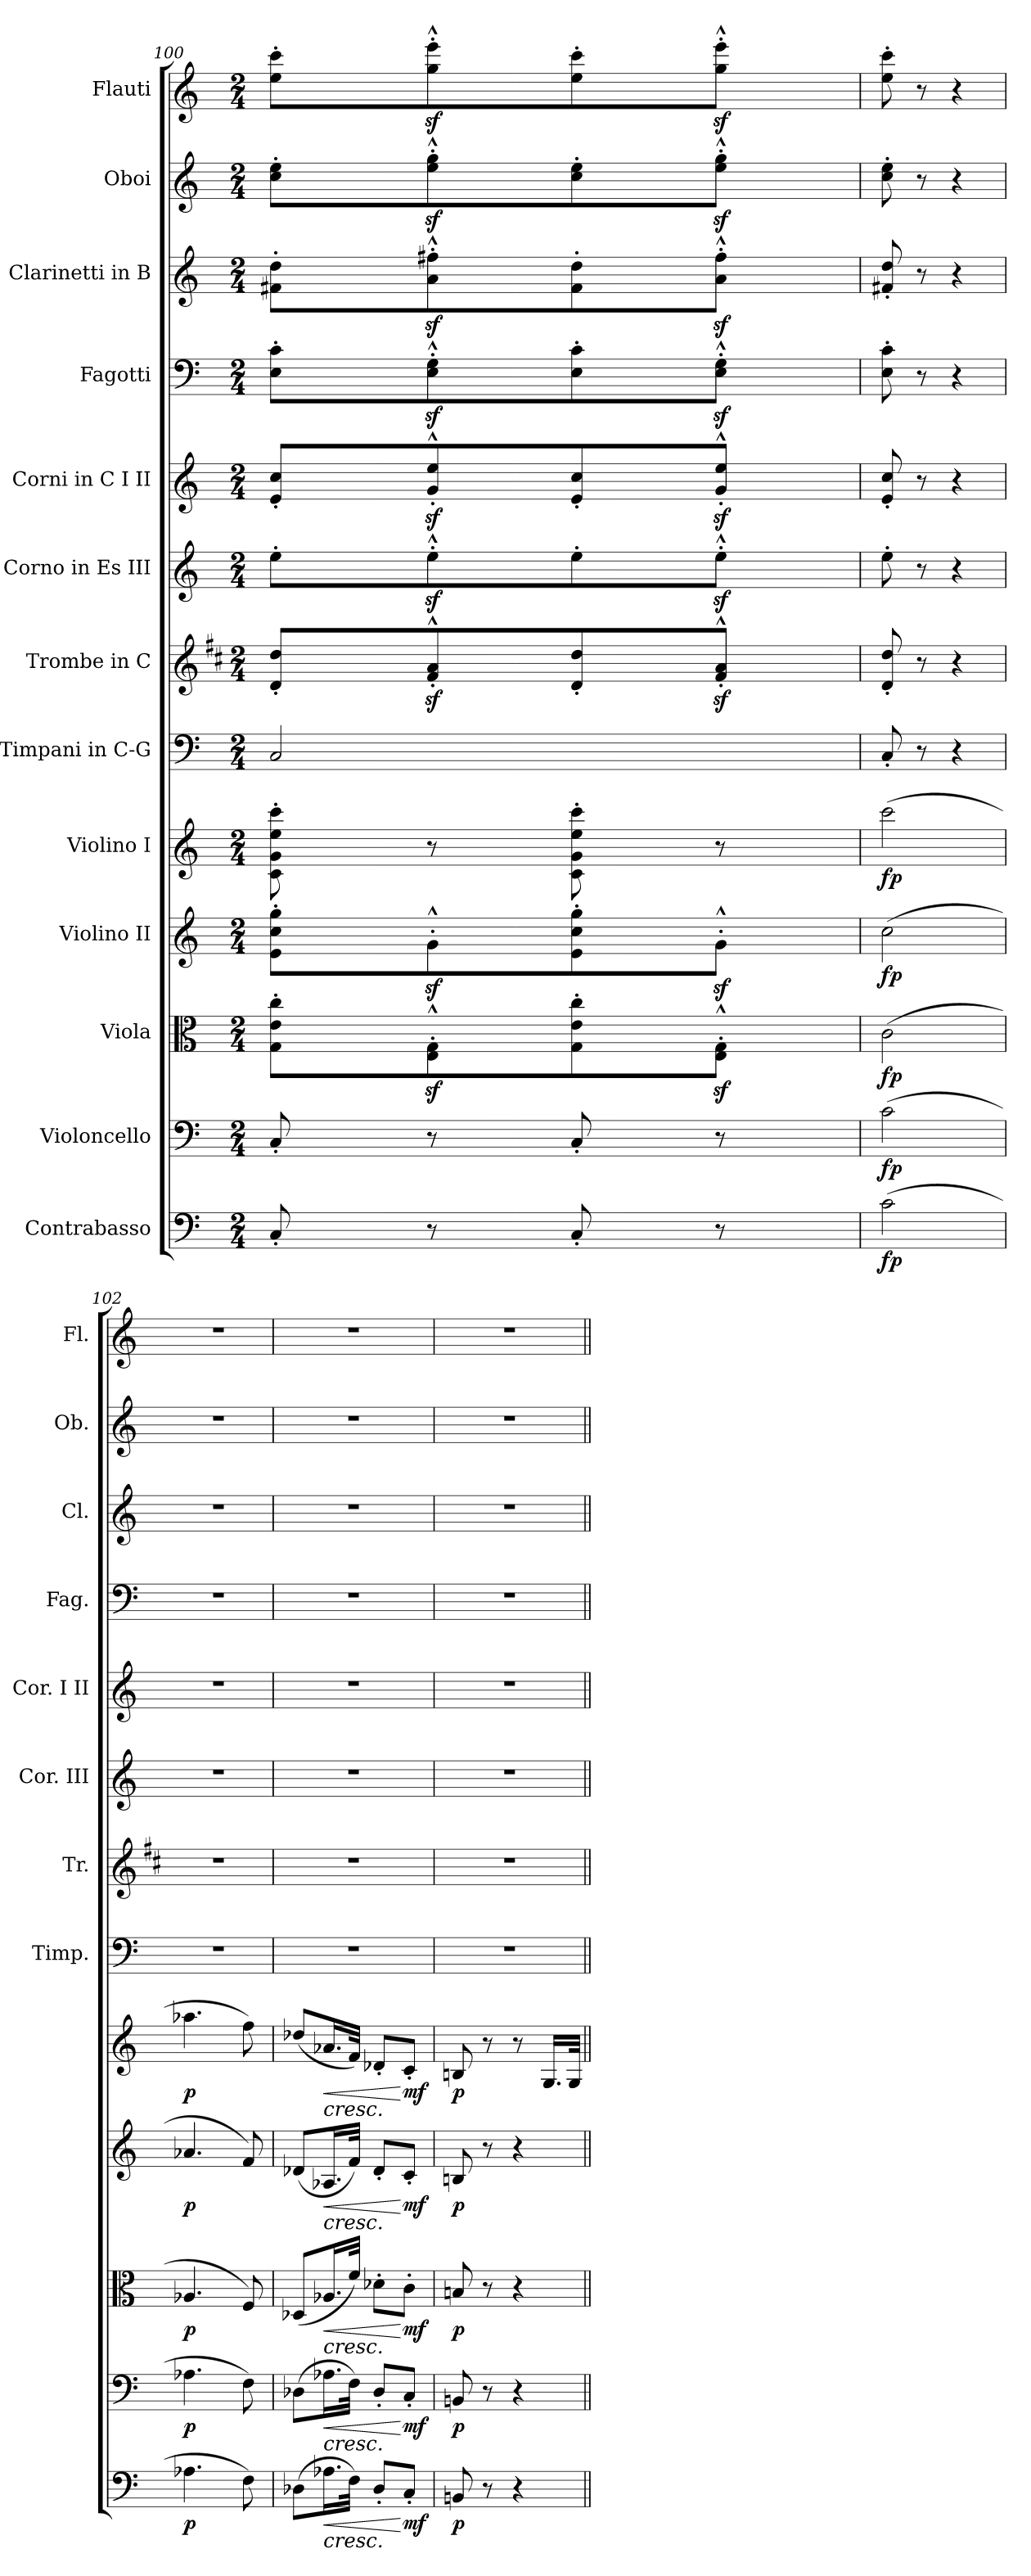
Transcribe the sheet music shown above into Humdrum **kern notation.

**kern	**dynam	**kern	**dynam	**kern	**dynam	**kern	**dynam	**kern	**dynam	**kern	**kern	**kern	**kern	**kern	**kern	**kern	**kern
*part13	*part13	*part12	*part12	*part11	*part11	*part10	*part10	*part9	*part9	*part8	*part7	*part6	*part5	*part4	*part3	*part2	*part1
*staff13	*staff13	*staff12	*staff12	*staff11	*staff11	*staff10	*staff10	*staff9	*staff9	*staff8	*staff7	*staff6	*staff5	*staff4	*staff3	*staff2	*staff1
*I"Contrabasso	*	*I"Violoncello	*	*I"Viola	*	*I"Violino II	*	*I"Violino I	*	*I"Timpani in C-G	*I"Trombe in C	*I"Corno in Es III	*I"Corni in C I II	*I"Fagotti	*I"Clarinetti in B	*I"Oboi	*I"Flauti
*	*	*	*	*	*	*	*	*	*	*I'Timp.	*I'Tr.	*I'Cor. III	*I'Cor. I II	*I'Fag.	*I'Cl.	*I'Ob.	*I'Fl.
*clefF4	*	*clefF4	*	*clefC3	*	*clefG2	*	*clefG2	*	*clefF4	*clefG2	*clefG2	*clefG2	*clefF4	*clefG2	*clefG2	*clefG2
*ITrd7c12	*	*	*	*	*	*	*	*	*	*	*ITrd1c2	*ITrd5c9	*ITrd7c12	*	*ITrd1c2	*	*
*k[]	*	*k[]	*	*k[]	*	*k[]	*	*k[]	*	*k[]	*k[]	*k[b-e-a-]	*k[]	*k[]	*k[b-e-]	*k[]	*k[]
*M2/4	*	*M2/4	*	*M2/4	*	*M2/4	*	*M2/4	*	*M2/4	*M2/4	*M2/4	*M2/4	*M2/4	*M2/4	*M2/4	*M2/4
=100	=100	=100	=100	=100	=100	=100	=100	=100	=100	=100	=100	=100	=100	=100	=100	=100	=100
*	*	*	*	*	*	*	*	*	*	*^	*	*	*	*	*	*	*
*	*	*	*	*	*	*	*	*	*	*tremolo	*	*	*	*	*	*	*	*
8CC'/	.	8C'/	.	8G\' 8e\' 8cc\'L	.	8e\' 8cc\' 8gg\'L	.	8c\' 8g\' 8ee\' 8ccc\'	.	2C/	64C!yyLLLL	8c/' 8cc/'L	8g'\L	8E/' 8c/'L	8E\' 8c\'L	8en\' 8cc\'L	8cc\' 8ee\'L	8ee\' 8ccc\'L
.	.	.	.	.	.	.	.	.	.	.	64C!yy	.	.	.	.	.	.	.
.	.	.	.	.	.	.	.	.	.	.	64C!yy	.	.	.	.	.	.	.
.	.	.	.	.	.	.	.	.	.	.	64C!yy	.	.	.	.	.	.	.
.	.	.	.	.	.	.	.	.	.	.	64C!yy	.	.	.	.	.	.	.
.	.	.	.	.	.	.	.	.	.	.	64C!yy	.	.	.	.	.	.	.
.	.	.	.	.	.	.	.	.	.	.	64C!yy	.	.	.	.	.	.	.
.	.	.	.	.	.	.	.	.	.	.	64C!yy	.	.	.	.	.	.	.
8r	.	8r	.	8E\z<'^^ 8G\z<'^^	.	8gz<'^^\	.	8r	.	.	64C!yy	8e/z<'^^ 8g/z<'^^	8gz<'^^\	8G/z<'^^ 8e/z<'^^	8E\z<'^^ 8G\z<'^^	8g\z<'^^ 8een\z<'^^	8ee\z<'^^ 8gg\z<'^^	8gg\z<'^^ 8eee\z<'^^
.	.	.	.	.	.	.	.	.	.	.	64C!yy	.	.	.	.	.	.	.
.	.	.	.	.	.	.	.	.	.	.	64C!yy	.	.	.	.	.	.	.
.	.	.	.	.	.	.	.	.	.	.	64C!yy	.	.	.	.	.	.	.
.	.	.	.	.	.	.	.	.	.	.	64C!yy	.	.	.	.	.	.	.
.	.	.	.	.	.	.	.	.	.	.	64C!yy	.	.	.	.	.	.	.
.	.	.	.	.	.	.	.	.	.	.	64C!yy	.	.	.	.	.	.	.
.	.	.	.	.	.	.	.	.	.	.	64C!yy	.	.	.	.	.	.	.
8CC'/	.	8C'/	.	8G\' 8e\' 8cc\'	.	8e\' 8cc\' 8gg\'	.	8c\' 8g\' 8ee\' 8ccc\'	.	.	64C!yy	8c/' 8cc/'	8g'\	8E/' 8c/'	8E\' 8c\'	8e\' 8cc\'	8cc\' 8ee\'	8ee\' 8ccc\'
.	.	.	.	.	.	.	.	.	.	.	64C!yy	.	.	.	.	.	.	.
.	.	.	.	.	.	.	.	.	.	.	64C!yy	.	.	.	.	.	.	.
.	.	.	.	.	.	.	.	.	.	.	64C!yy	.	.	.	.	.	.	.
.	.	.	.	.	.	.	.	.	.	.	64C!yy	.	.	.	.	.	.	.
.	.	.	.	.	.	.	.	.	.	.	64C!yy	.	.	.	.	.	.	.
.	.	.	.	.	.	.	.	.	.	.	64C!yy	.	.	.	.	.	.	.
.	.	.	.	.	.	.	.	.	.	.	64C!yy	.	.	.	.	.	.	.
8r	.	8r	.	8E\z<'^^ 8G\z<'^^J	.	8gz<'^^\J	.	8r	.	.	64C!yy	8e/z<'^^ 8g/z<'^^J	8gz<'^^\J	8G/z<'^^ 8e/z<'^^J	8E\z<'^^ 8G\z<'^^J	8g\z<'^^ 8ee\z<'^^J	8ee\z<'^^ 8gg\z<'^^J	8gg\z<'^^ 8eee\z<'^^J
.	.	.	.	.	.	.	.	.	.	.	64C!yy	.	.	.	.	.	.	.
.	.	.	.	.	.	.	.	.	.	.	64C!yy	.	.	.	.	.	.	.
.	.	.	.	.	.	.	.	.	.	.	64C!yy	.	.	.	.	.	.	.
.	.	.	.	.	.	.	.	.	.	.	64C!yy	.	.	.	.	.	.	.
.	.	.	.	.	.	.	.	.	.	.	64C!yy	.	.	.	.	.	.	.
.	.	.	.	.	.	.	.	.	.	.	64C!yy	.	.	.	.	.	.	.
.	.	.	.	.	.	.	.	.	.	.	64C!yyJJJJ	.	.	.	.	.	.	.
*	*	*	*	*	*	*	*	*	*	*Xtremolo	*	*	*	*	*	*	*	*
*	*	*	*	*	*	*	*	*	*	*v	*v	*	*	*	*	*	*	*
=101	=101	=101	=101	=101	=101	=101	=101	=101	=101	=101	=101	=101	=101	=101	=101	=101	=101
!	!LO:DY:b	!	!LO:DY:b	!	!LO:DY:b	!	!LO:DY:b	!	!LO:DY:b	!	!	!	!	!	!	!	!
(2C\	fp	(2c\	fp	(2c\	fp	(2cc\	fp	(2ccc\	fp	8C'/	8c/' 8cc/'	8g'\	8E/' 8c/'	8E\' 8c\'	8en/' 8cc/'	8cc\' 8ee\'	8ee\' 8ccc\'
.	.	.	.	.	.	.	.	.	.	8r	8r	8r	8r	8r	8r	8r	8r
.	.	.	.	.	.	.	.	.	.	4r	4r	4r	4r	4r	4r	4r	4r
=102	=102	=102	=102	=102	=102	=102	=102	=102	=102	=102	=102	=102	=102	=102	=102	=102	=102
!	!LO:DY:b	!	!LO:DY:b	!	!LO:DY:b	!	!LO:DY:b	!	!LO:DY:b	!	!	!	!	!	!	!	!
4.AA-X\	p	4.A-X\	p	4.A-X/	p	4.a-X/	p	4.aa-X\	p	2r	2r	2r	2r	2r	2r	2r	2r
8FF\)	.	8F\)	.	8F/)	.	8f/)	.	8ff\)	.	.	.	.	.	.	.	.	.
!!LO:LB:g=z
=103	=103	=103	=103	=103	=103	=103	=103	=103	=103	=103	=103	=103	=103	=103	=103	=103	=103
(8DD-X\L	.	(8D-X\L	.	(8D-X/L	.	(8d-X/L	.	(8dd-X/L	.	2r	2r	2r	2r	2r	2r	2r	2r
!	!	!	!	!	!	!	!	!LO:TX:b:i:t=cresc.	!	!	!	!	!	!	!	!	!
!	!	!	!	!	!	!LO:TX:b:i:t=cresc.	!	!	!	!	!	!	!	!	!	!	!
!	!	!	!	!LO:TX:b:i:t=cresc.	!	!	!	!	!	!	!	!	!	!	!	!	!
!	!	!LO:TX:b:i:t=cresc.	!	!	!	!	!	!	!	!	!	!	!	!	!	!	!
!LO:TX:b:i:t=cresc.	!	!	!	!	!	!	!	!	!	!	!	!	!	!	!	!	!
!	!LO:HP:b	!	!LO:HP:b	!	!LO:HP:b	!	!LO:HP:b	!	!LO:HP:b	!	!	!	!	!	!	!	!
16.AA-X\L	<	16.A-X\L	<	16.A-X/L	<	16.A-X/L	<	16.a-X/L	<	.	.	.	.	.	.	.	.
32FF\JJk)	.	32F\JJk)	.	32f/JJk)	.	32f/JJk)	.	32f/JJk)	.	.	.	.	.	.	.	.	.
8DD-'/L	.	8D-'/L	.	8d-X'\L	.	8d-'/L	.	8d-X'/L	.	.	.	.	.	.	.	.	.
!	!LO:DY:n=1:b	!	!LO:DY:n=1:b	!	!LO:DY:n=1:b	!	!LO:DY:n=1:b	!	!LO:DY:n=1:b	!	!	!	!	!	!	!	!
8CC'/J	[ mf	8C'/J	[ mf	8c'\J	[ mf	8c'/J	[ mf	8c'/J	[ mf	.	.	.	.	.	.	.	.
=104	=104	=104	=104	=104	=104	=104	=104	=104	=104	=104	=104	=104	=104	=104	=104	=104	=104
!	!LO:DY:b	!	!LO:DY:b	!	!LO:DY:b	!	!LO:DY:b	!	!LO:DY:b	!	!	!	!	!	!	!	!
8BBBn/	p	8BBn/	p	8Bn/	p	8Bn/	p	8Bn/	p	2r	2r	2r	2r	2r	2r	2r	2r
8r	.	8r	.	8r	.	8r	.	8r	.	.	.	.	.	.	.	.	.
4r	.	4r	.	4r	.	4r	.	8r	.	.	.	.	.	.	.	.	.
.	.	.	.	.	.	.	.	16.G/LL	.	.	.	.	.	.	.	.	.
.	.	.	.	.	.	.	.	32G/JJk	.	.	.	.	.	.	.	.	.
=||	=||	=||	=||	=||	=||	=||	=||	=||	=||	=||	=||	=||	=||	=||	=||	=||	=||
*-	*-	*-	*-	*-	*-	*-	*-	*-	*-	*-	*-	*-	*-	*-	*-	*-	*-
